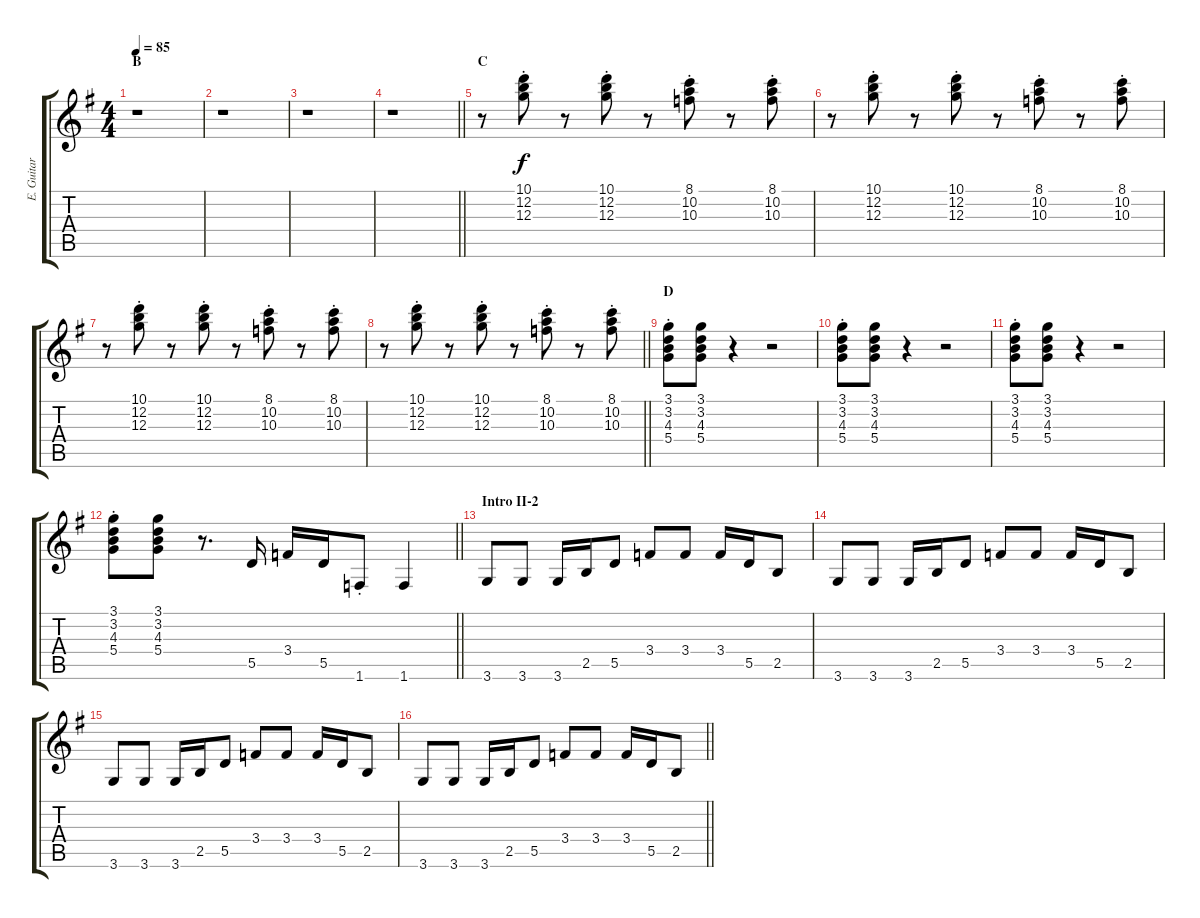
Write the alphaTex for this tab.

\track ("E. Guitar I" "E. Guitar ") {instrument overdrivenguitar}
\staff {score tabs}
\tuning (E4 B3 G3 D3 A2 E2) {hide}
\ts (4 4)
\section ("" "B")
\tempo 85
\clef g2
\ks g
r.1{dy f} |
r.1 |
r.1 |
\barLineRight lightlight
r.1 |
\section ("" "C")
r.8 (10.1{st} 12.2{st} 12.3{st}).8 r.8 (10.1{st} 12.2{st} 12.3{st}).8 r.8 (8.1{st} 10.2{st} 10.3{st}).8 r.8 (8.1{st} 10.2{st} 10.3{st}).8 |
r.8 (10.1{st} 12.2{st} 12.3{st}).8 r.8 (10.1{st} 12.2{st} 12.3{st}).8 r.8 (8.1{st} 10.2{st} 10.3{st}).8 r.8 (8.1{st} 10.2{st} 10.3{st}).8 |
r.8 (10.1{st} 12.2{st} 12.3{st}).8 r.8 (10.1{st} 12.2{st} 12.3{st}).8 r.8 (8.1{st} 10.2{st} 10.3{st}).8 r.8 (8.1{st} 10.2{st} 10.3{st}).8 |
\barLineRight lightlight
r.8 (10.1{st} 12.2{st} 12.3{st}).8 r.8 (10.1{st} 12.2{st} 12.3{st}).8 r.8 (8.1{st} 10.2{st} 10.3{st}).8 r.8 (8.1{st} 10.2{st} 10.3{st}).8 |
\section ("" "D")
(3.1{st} 3.2{st} 4.3{st} 5.4{st}).8 (3.1 3.2 4.3 5.4).8 r.4 r.2 |
(3.1{st} 3.2{st} 4.3{st} 5.4{st}).8 (3.1 3.2 4.3 5.4).8 r.4 r.2 |
(3.1{st} 3.2{st} 4.3{st} 5.4{st}).8 (3.1 3.2 4.3 5.4).8 r.4 r.2 |
\barLineRight lightlight
(3.1{st} 3.2{st} 4.3{st} 5.4{st}).8 (3.1 3.2 4.3 5.4).8 r.8{d} 5.5.16 3.4.16 5.5.16 1.6{st}.8 1.6.4 |
\section ("" "Intro II-2")
3.6.8 3.6.8 3.6.16 2.5.16 5.5.8 3.4.8 3.4.8 3.4.16 5.5.16 2.5.8 |
3.6.8 3.6.8 3.6.16 2.5.16 5.5.8 3.4.8 3.4.8 3.4.16 5.5.16 2.5.8 |
3.6.8 3.6.8 3.6.16 2.5.16 5.5.8 3.4.8 3.4.8 3.4.16 5.5.16 2.5.8 |
\barLineRight lightlight
3.6.8 3.6.8 3.6.16 2.5.16 5.5.8 3.4.8 3.4.8 3.4.16 5.5.16 2.5.8
